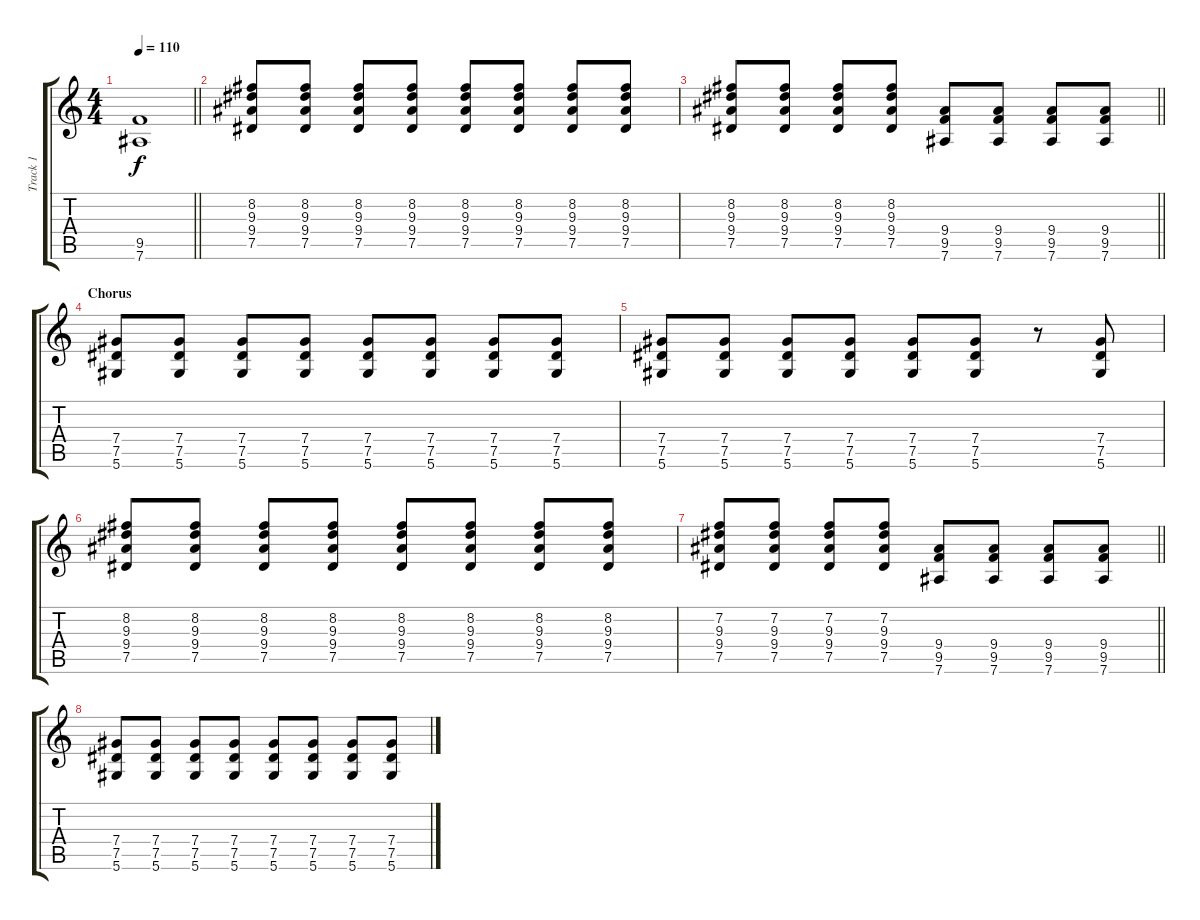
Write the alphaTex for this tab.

\track ("Track 1" "Track 1") {instrument distortionguitar}
\staff {score tabs}
\tuning (Eb4 Bb3 Gb3 Db3 Ab2 Eb2) {hide}
\ts (4 4)
\tempo 110
\clef g2
\barLineRight lightlight
\ks c
(9.5 7.6).1{dy f} |
\section ("" "")
(8.2 9.3 9.4 7.5).8 (8.2 9.3 9.4 7.5).8 (8.2 9.3 9.4 7.5).8 (8.2 9.3 9.4 7.5).8 (8.2 9.3 9.4 7.5).8 (8.2 9.3 9.4 7.5).8 (8.2 9.3 9.4 7.5).8 (8.2 9.3 9.4 7.5).8 |
\barLineRight lightlight
(8.2 9.3 9.4 7.5).8 (8.2 9.3 9.4 7.5).8 (8.2 9.3 9.4 7.5).8 (8.2 9.3 9.4 7.5).8 (9.4 9.5 7.6).8 (9.4 9.5 7.6).8 (9.4 9.5 7.6).8 (9.4 9.5 7.6).8 |
\section ("" "Chorus")
(7.4 7.5 5.6).8 (7.4 7.5 5.6).8 (7.4 7.5 5.6).8 (7.4 7.5 5.6).8 (7.4 7.5 5.6).8 (7.4 7.5 5.6).8 (7.4 7.5 5.6).8 (7.4 7.5 5.6).8 |
(7.4 7.5 5.6).8 (7.4 7.5 5.6).8 (7.4 7.5 5.6).8 (7.4 7.5 5.6).8 (7.4 7.5 5.6).8 (7.4 7.5 5.6).8 r.8 (7.4 7.5 5.6).8 |
(8.2 9.3 9.4 7.5).8 (8.2 9.3 9.4 7.5).8 (8.2 9.3 9.4 7.5).8 (8.2 9.3 9.4 7.5).8 (8.2 9.3 9.4 7.5).8 (8.2 9.3 9.4 7.5).8 (8.2 9.3 9.4 7.5).8 (8.2 9.3 9.4 7.5).8 |
\barLineRight lightlight
(7.2 9.3 9.4 7.5).8 (7.2 9.3 9.4 7.5).8 (7.2 9.3 9.4 7.5).8 (7.2 9.3 9.4 7.5).8 (9.4 9.5 7.6).8 (9.4 9.5 7.6).8 (9.4 9.5 7.6).8 (9.4 9.5 7.6).8 |
(7.4 7.5 5.6).8 (7.4 7.5 5.6).8 (7.4 7.5 5.6).8 (7.4 7.5 5.6).8 (7.4 7.5 5.6).8 (7.4 7.5 5.6).8 (7.4 7.5 5.6).8 (7.4 7.5 5.6).8
